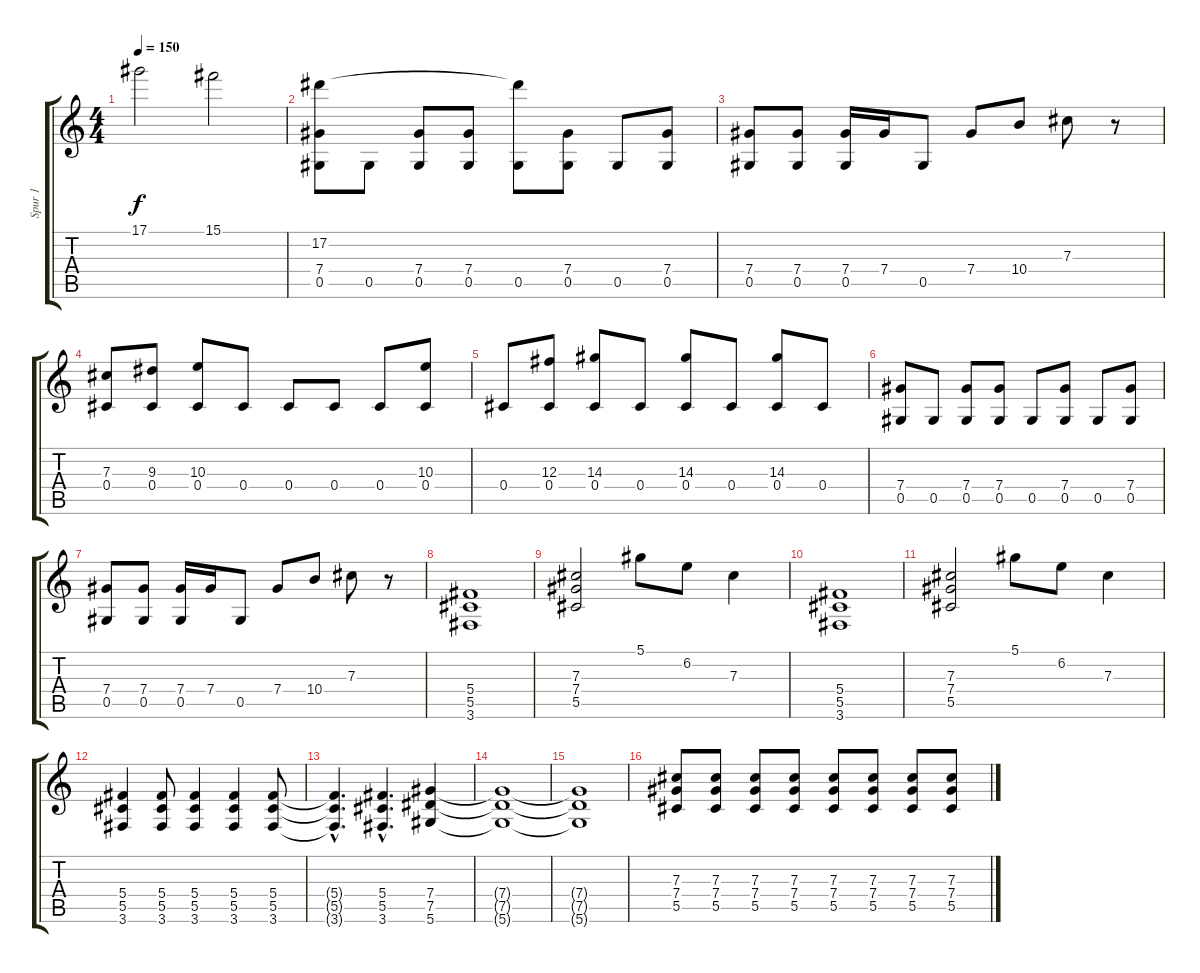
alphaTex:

\track ("Spur 1" "Spur 1") {instrument distortionguitar}
\staff {score tabs}
\tuning (Eb4 Bb3 Gb3 Db3 Ab2 Eb2) {hide}
\ts (4 4)
\tempo 150
\clef g2
\ks c
17.1.2{dy f} 15.1.2 |
(17.2 7.4 0.5).8{volume 11} 0.5.8 (7.4 0.5).8 (7.4 0.5).8 (17.2{t} 0.5).8 (7.4 0.5).8 0.5.8 (7.4 0.5).8 |
(7.4 0.5).8 (7.4 0.5).8 (7.4 0.5).16 7.4.16 0.5.8 7.4.8 10.4.8 7.3.8 r.8 |
(7.3 0.4).8 (9.3 0.4).8 (10.3 0.4).8 0.4.8 0.4.8 0.4.8 0.4.8 (10.3 0.4).8 |
0.4.8 (12.3 0.4).8 (14.3 0.4).8 0.4.8 (14.3 0.4).8 0.4.8 (14.3 0.4).8 0.4.8 |
(7.4 0.5).8 0.5.8 (7.4 0.5).8 (7.4 0.5).8 0.5.8 (7.4 0.5).8 0.5.8 (7.4 0.5).8 |
(7.4 0.5).8 (7.4 0.5).8 (7.4 0.5).16 7.4.16 0.5.8 7.4.8 10.4.8 7.3.8 r.8 |
(5.4 5.5 3.6).1 |
(7.3 7.4 5.5).2 5.1.8 6.2.8 7.3.4 |
(5.4 5.5 3.6).1 |
(7.3 7.4 5.5).2 5.1.8 6.2.8 7.3.4 |
(5.4 5.5 3.6).4 (5.4 5.5 3.6).8 (5.4 5.5 3.6).4 (5.4 5.5 3.6).4 (5.4 5.5 3.6).8 |
(5.4{hac t} 5.5{hac t} 3.6{hac t}).4{d} (5.4{hac} 5.5{hac} 3.6{hac}).4{d} (7.4 7.5 5.6).4 |
(7.4{t} 7.5{t} 5.6{t}).1 |
(7.4{t} 7.5{t} 5.6{t}).1 |
(7.3 7.4 5.5).8 (7.3 7.4 5.5).8 (7.3 7.4 5.5).8 (7.3 7.4 5.5).8 (7.3 7.4 5.5).8 (7.3 7.4 5.5).8 (7.3 7.4 5.5).8 (7.3 7.4 5.5).8
